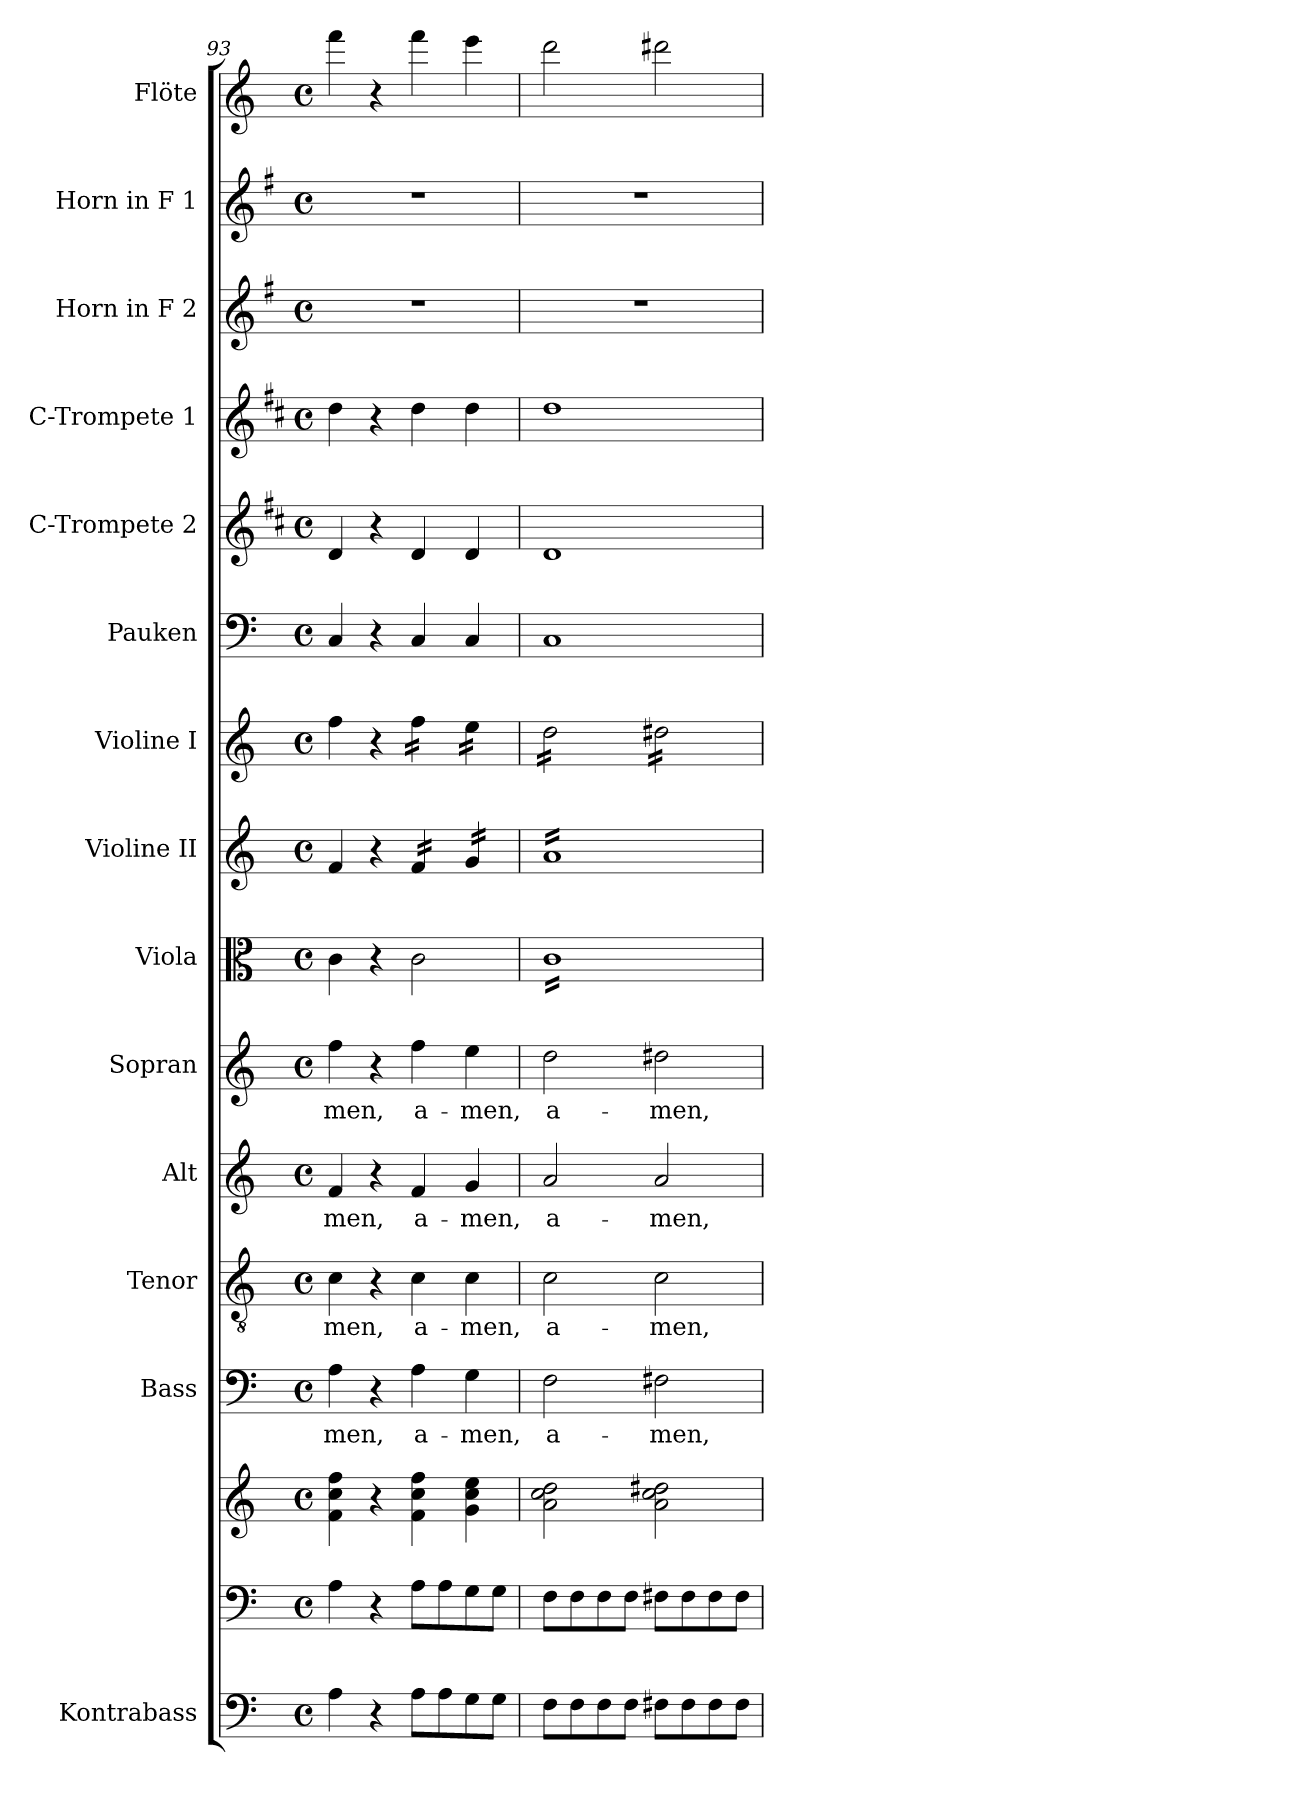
**kern	**kern	**kern	**kern	**text	**kern	**text	**kern	**text	**kern	**text	**kern	**kern	**kern	**kern	**kern	**kern	**kern	**kern	**kern
*part15	*part14	*part14	*part13	*part13	*part12	*part12	*part11	*part11	*part10	*part10	*part9	*part8	*part7	*part6	*part5	*part4	*part3	*part2	*part1
*staff16	*staff15	*staff14	*staff13	*staff13	*staff12	*staff12	*staff11	*staff11	*staff10	*staff10	*staff9	*staff8	*staff7	*staff6	*staff5	*staff4	*staff3	*staff2	*staff1
*I"Kontrabass	*	*	*I"Bass	*	*I"Tenor	*	*I"Alt	*	*I"Sopran	*	*I"Viola	*I"Violine II	*I"Violine I	*I"Pauken	*I"C-Trompete 2	*I"C-Trompete 1	*I"Horn in F 2	*I"Horn in F 1	*I"Flöte
*I'Kb.	*	*	*I'B.	*	*I'T.	*	*I'A.	*	*I'S.	*	*I'Vla.	*I'Vl. II	*I'Vl. I	*I'Pk.	*I'C Trp. 2	*I'C Trp. 1	*	*	*I'Fl.
*clefF4	*clefF4	*clefG2	*clefF4	*	*clefGv2	*	*clefG2	*	*clefG2	*	*clefC3	*clefG2	*clefG2	*clefF4	*clefG2	*clefG2	*clefG2	*clefG2	*clefG2
*ITrd7c12	*	*	*	*	*	*	*	*	*	*	*	*	*	*	*ITrd1c2	*ITrd1c2	*ITrd4c7	*ITrd4c7	*
*k[]	*k[]	*k[]	*k[]	*	*k[]	*	*k[]	*	*k[]	*	*k[]	*k[]	*k[]	*k[]	*k[]	*k[]	*k[]	*k[]	*k[]
*C:	*C:	*C:	*C:	*	*C:	*	*C:	*	*C:	*	*C:	*C:	*C:	*C:	*C:	*C:	*C:	*C:	*C:
*M4/4	*M4/4	*M4/4	*M4/4	*	*M4/4	*	*M4/4	*	*M4/4	*	*M4/4	*M4/4	*M4/4	*M4/4	*M4/4	*M4/4	*M4/4	*M4/4	*M4/4
*met(c)	*met(c)	*met(c)	*met(c)	*	*met(c)	*	*met(c)	*	*met(c)	*	*met(c)	*met(c)	*met(c)	*met(c)	*met(c)	*met(c)	*met(c)	*met(c)	*met(c)
=93	=93	=93	=93	=93	=93	=93	=93	=93	=93	=93	=93	=93	=93	=93	=93	=93	=93	=93	=93
!	!	!	!	!LO:LY:b	!	!LO:LY:b	!	!LO:LY:b	!	!LO:LY:b	!	!	!	!	!	!	!	!	!
4AA\	4A\	4f\ 4cc\ 4ff\	4A\	-men,	4c\	-men,	4f/	-men,	4ff\	-men,	4c\	4f/	4ff\	4C/	4c/	4cc\	1r	1r	4fff\
4r	4r	4r	4r	.	4r	.	4r	.	4r	.	4r	4r	4r	4r	4r	4r	.	.	4r
!	!	!	!	!LO:LY:b	!	!LO:LY:b	!	!LO:LY:b	!	!LO:LY:b	!	!	!	!	!	!	!	!	!
*	*	*	*	*	*	*	*	*	*	*	*	*tremolo	*	*	*	*	*	*	*
*	*	*	*	*	*	*	*	*	*	*	*	*	*tremolo	*	*	*	*	*	*
8AA\L	8A\L	4f\ 4cc\ 4ff\	4A\	a-	4c\	a-	4f/	a-	4ff\	a-	2c\	16f/LL	16ff\LL	4C/	4c/	4cc\	.	.	4fff\
.	.	.	.	.	.	.	.	.	.	.	.	16f/	16ff\	.	.	.	.	.	.
8AA\	8A\	.	.	.	.	.	.	.	.	.	.	16f/	16ff\	.	.	.	.	.	.
.	.	.	.	.	.	.	.	.	.	.	.	16f/JJ	16ff\JJ	.	.	.	.	.	.
!	!	!	!	!LO:LY:b	!	!LO:LY:b	!	!LO:LY:b	!	!LO:LY:b	!	!	!	!	!	!	!	!	!
8GG\	8G\	4g\ 4cc\ 4ee\	4G\	-men,	4c\	-men,	4g/	-men,	4ee\	-men,	.	16g/LL	16ee\LL	4C/	4c/	4cc\	.	.	4eee\
.	.	.	.	.	.	.	.	.	.	.	.	16g/	16ee\	.	.	.	.	.	.
8GG\J	8G\J	.	.	.	.	.	.	.	.	.	.	16g/	16ee\	.	.	.	.	.	.
.	.	.	.	.	.	.	.	.	.	.	.	16g/JJ	16ee\JJ	.	.	.	.	.	.
!!LO:PB:g=z
=94	=94	=94	=94	=94	=94	=94	=94	=94	=94	=94	=94	=94	=94	=94	=94	=94	=94	=94	=94
!	!	!	!	!LO:LY:b	!	!LO:LY:b	!	!LO:LY:b	!	!LO:LY:b	!	!	!	!	!	!	!	!	!
*	*	*	*	*	*	*	*	*	*	*	*tremolo	*	*	*	*	*	*	*	*
8FF\L	8F\L	2a\ 2cc\ 2dd\	2F\	a-	2c\	a-	2a/	a-	2dd\	a-	16cLL	16aLL	16dd\LL	1C	1c	1cc	1r	1r	2ddd\
.	.	.	.	.	.	.	.	.	.	.	16c	16a	16dd\	.	.	.	.	.	.
8FF\	8F\	.	.	.	.	.	.	.	.	.	16c	16a	16dd\	.	.	.	.	.	.
.	.	.	.	.	.	.	.	.	.	.	16c	16a	16dd\	.	.	.	.	.	.
8FF\	8F\	.	.	.	.	.	.	.	.	.	16c	16a	16dd\	.	.	.	.	.	.
.	.	.	.	.	.	.	.	.	.	.	16c	16a	16dd\	.	.	.	.	.	.
8FF\J	8F\J	.	.	.	.	.	.	.	.	.	16c	16a	16dd\	.	.	.	.	.	.
.	.	.	.	.	.	.	.	.	.	.	16c	16a	16dd\JJ	.	.	.	.	.	.
!	!	!	!	!LO:LY:b	!	!LO:LY:b	!	!LO:LY:b	!	!LO:LY:b	!	!	!	!	!	!	!	!	!
8FF#X\L	8F#X\L	2a\ 2cc\ 2dd#X\	2F#X\	-men,	2c\	-men,	2a/	-men,	2dd#X\	-men,	16c	16a	16dd#X\LL	.	.	.	.	.	2ddd#X\
.	.	.	.	.	.	.	.	.	.	.	16c	16a	16dd#X\	.	.	.	.	.	.
8FF#\	8F#\	.	.	.	.	.	.	.	.	.	16c	16a	16dd#X\	.	.	.	.	.	.
.	.	.	.	.	.	.	.	.	.	.	16c	16a	16dd#X\	.	.	.	.	.	.
8FF#\	8F#\	.	.	.	.	.	.	.	.	.	16c	16a	16dd#X\	.	.	.	.	.	.
.	.	.	.	.	.	.	.	.	.	.	16c	16a	16dd#X\	.	.	.	.	.	.
8FF#\J	8F#\J	.	.	.	.	.	.	.	.	.	16c	16a	16dd#X\	.	.	.	.	.	.
.	.	.	.	.	.	.	.	.	.	.	16cJJ	16aJJ	16dd#X\JJ	.	.	.	.	.	.
*	*	*	*	*	*	*	*	*	*	*	*	*	*Xtremolo	*	*	*	*	*	*
*	*	*	*	*	*	*	*	*	*	*	*	*Xtremolo	*	*	*	*	*	*	*
*	*	*	*	*	*	*	*	*	*	*	*Xtremolo	*	*	*	*	*	*	*	*
=	=	=	=	=	=	=	=	=	=	=	=	=	=	=	=	=	=	=	=
*-	*-	*-	*-	*-	*-	*-	*-	*-	*-	*-	*-	*-	*-	*-	*-	*-	*-	*-	*-
